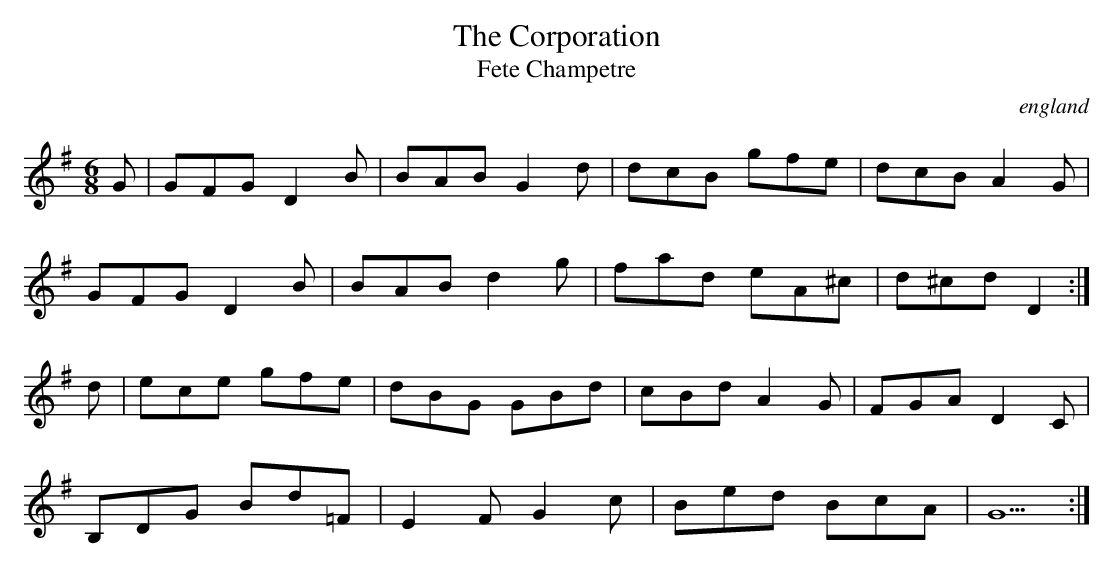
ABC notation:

X:1
T: The Corporation
T: Fete Champetre
O:england
M: 6/8
L: 1/8
K: G
G | GFG D2B | BAB G2d | dcB gfe | dcB A2G |
GFG D2B | BAB d2g | fad eA^c | d^cd D2 :|
d | ece gfe | dBG GBd | cBd A2G | FGA D2C |
B,DG Bd=F | E2F G2c | Bed BcA | G5 :|
